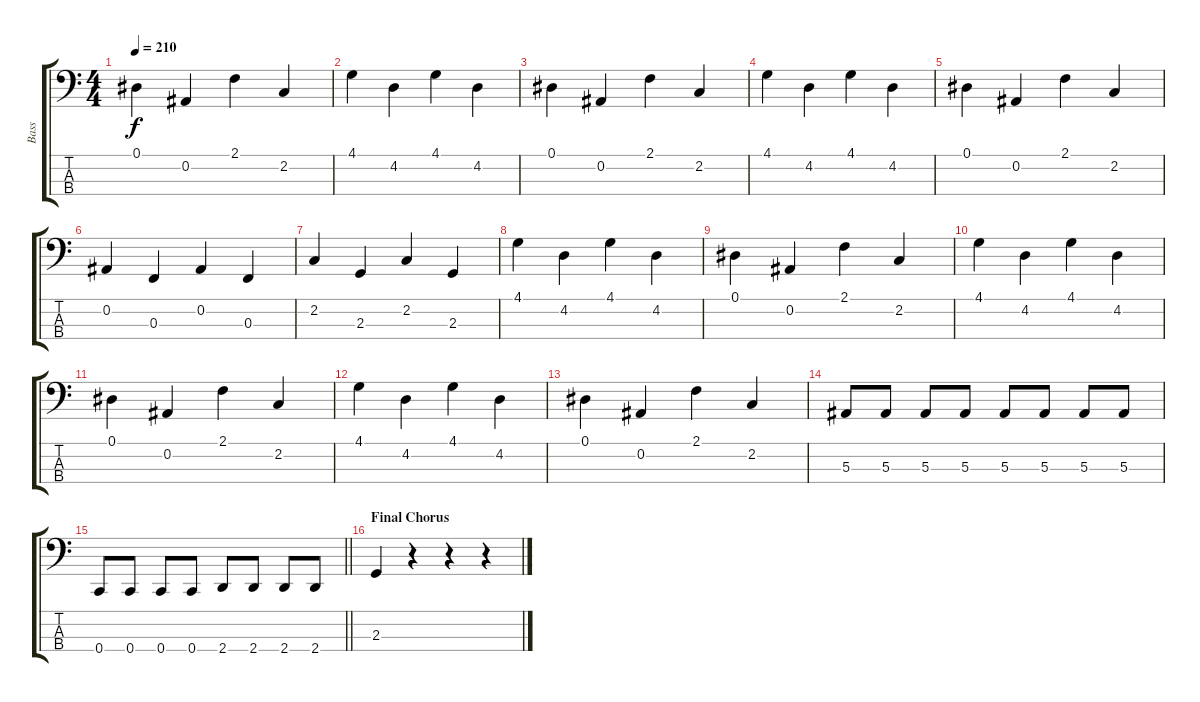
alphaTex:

\track ("Bass" "Bass") {instrument electricbasspick}
\staff {score tabs}
\tuning (Eb2 Bb1 F1 C1) {hide}
\ts (4 4)
\tempo 210
\clef f4
\ks c
0.1.4{dy f} 0.2.4 2.1.4 2.2.4 |
4.1.4 4.2.4 4.1.4 4.2.4 |
0.1.4 0.2.4 2.1.4 2.2.4 |
4.1.4 4.2.4 4.1.4 4.2.4 |
0.1.4 0.2.4 2.1.4 2.2.4 |
0.2.4 0.3.4 0.2.4 0.3.4 |
2.2.4 2.3.4 2.2.4 2.3.4 |
4.1.4 4.2.4 4.1.4 4.2.4 |
0.1.4 0.2.4 2.1.4 2.2.4 |
4.1.4 4.2.4 4.1.4 4.2.4 |
0.1.4 0.2.4 2.1.4 2.2.4 |
4.1.4 4.2.4 4.1.4 4.2.4 |
0.1.4 0.2.4 2.1.4 2.2.4 |
5.3.8 5.3.8 5.3.8 5.3.8 5.3.8 5.3.8 5.3.8 5.3.8 |
\barLineRight lightlight
0.4.8 0.4.8 0.4.8 0.4.8 2.4.8 2.4.8 2.4.8 2.4.8 |
\section ("" "Final Chorus")
2.3.4 r.4 r.4 r.4
